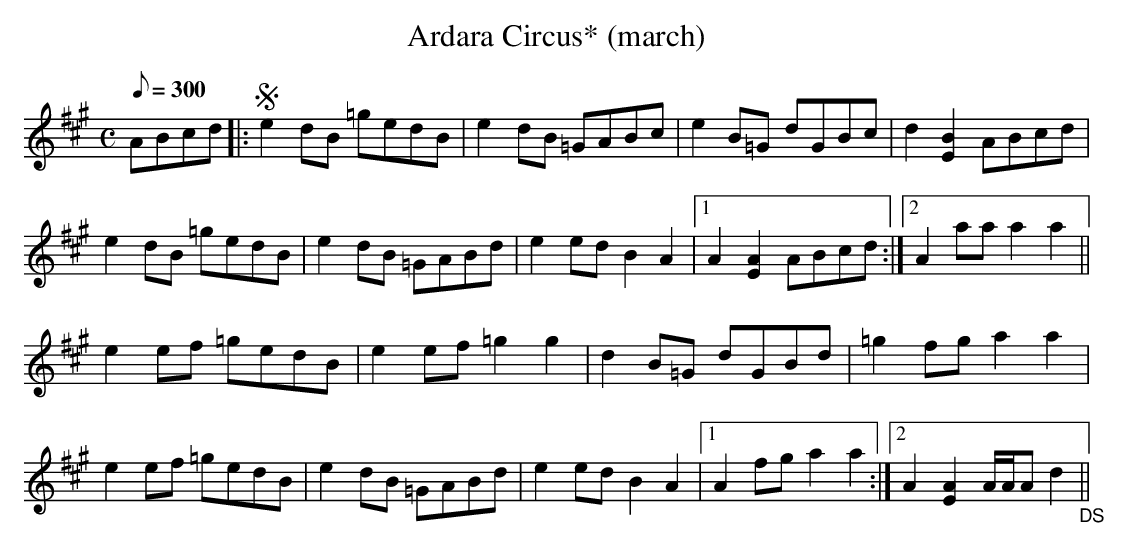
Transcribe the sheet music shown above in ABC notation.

X:1
T:Ardara Circus* (march) % nf<bb
L:1/8
M:C
Q:300
K:A major
ABcd|:!segno! e2dB =gedB|e2dB =GABc|e2B=G dGBc|d2[B2E2] ABcd|
e2dB =gedB|e2dB =GABd|e2ed B2A2|1 A2[A2E2] ABcd:|2 A2aa a2a2||
e2ef =gedB|e2ef =g2g2|d2B=G dGBd|=g2fg a2a2|
e2ef =gedB|e2dB =GABd|e2ed B2A2|1 A2fg a2a2:|2 A2[A2E2] A/A/A d2 "_DS"||
